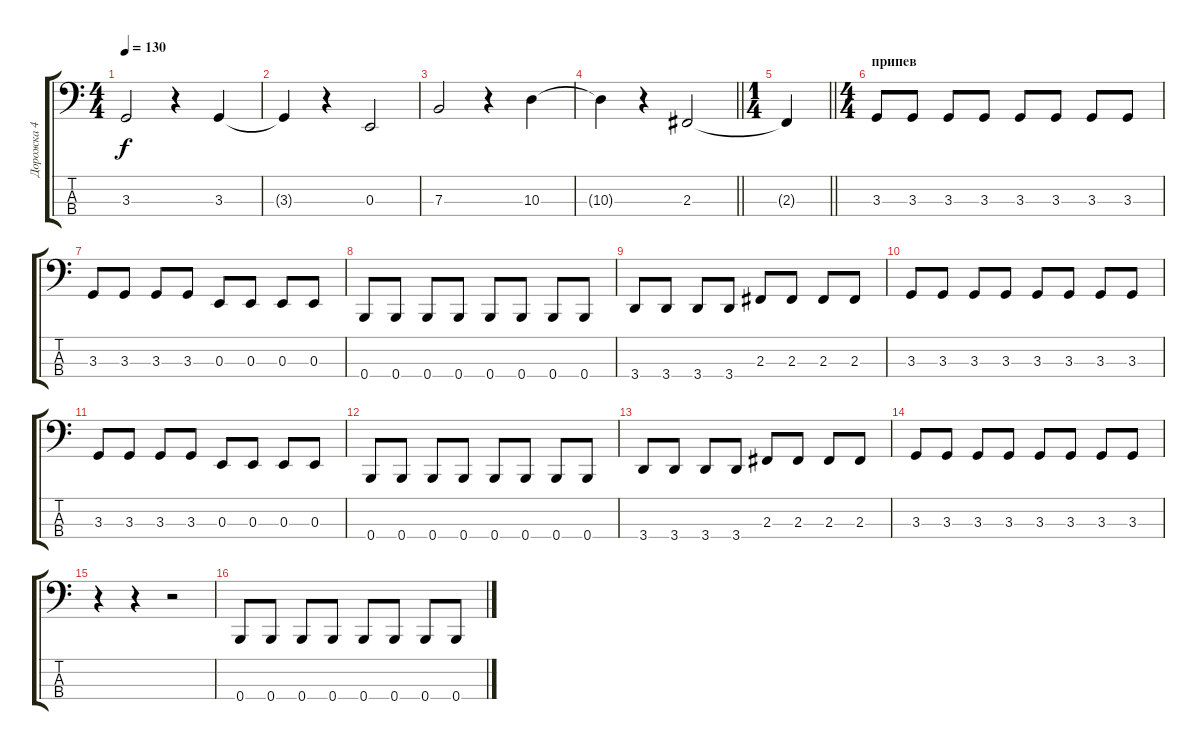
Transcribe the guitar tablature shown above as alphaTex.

\track ("Дорожка 4" "Дорожка 4") {instrument electricbassfinger}
\staff {score tabs}
\tuning (D2 A1 E1 B0) {hide}
\ts (4 4)
\tempo 130
\clef f4
\ks c
3.3.2{dy f} r.4 3.3.4 |
3.3{t}.4 r.4 0.3.2 |
7.3.2 r.4 10.3.4 |
\barLineRight lightlight
10.3{t}.4 r.4 2.3.2 |
\ts (1 4)
\barLineRight lightlight
2.3{t}.4 |
\ts (4 4)
\section ("" "припев")
3.3.8 3.3.8 3.3.8 3.3.8 3.3.8 3.3.8 3.3.8 3.3.8 |
3.3.8 3.3.8 3.3.8 3.3.8 0.3.8 0.3.8 0.3.8 0.3.8 |
0.4.8 0.4.8 0.4.8 0.4.8 0.4.8 0.4.8 0.4.8 0.4.8 |
3.4.8 3.4.8 3.4.8 3.4.8 2.3.8 2.3.8 2.3.8 2.3.8 |
3.3.8 3.3.8 3.3.8 3.3.8 3.3.8 3.3.8 3.3.8 3.3.8 |
3.3.8 3.3.8 3.3.8 3.3.8 0.3.8 0.3.8 0.3.8 0.3.8 |
0.4.8 0.4.8 0.4.8 0.4.8 0.4.8 0.4.8 0.4.8 0.4.8 |
3.4.8 3.4.8 3.4.8 3.4.8 2.3.8 2.3.8 2.3.8 2.3.8 |
3.3.8 3.3.8 3.3.8 3.3.8 3.3.8 3.3.8 3.3.8 3.3.8 |
r.4 r.4 r.2 |
0.4.8 0.4.8 0.4.8 0.4.8 0.4.8 0.4.8 0.4.8 0.4.8
